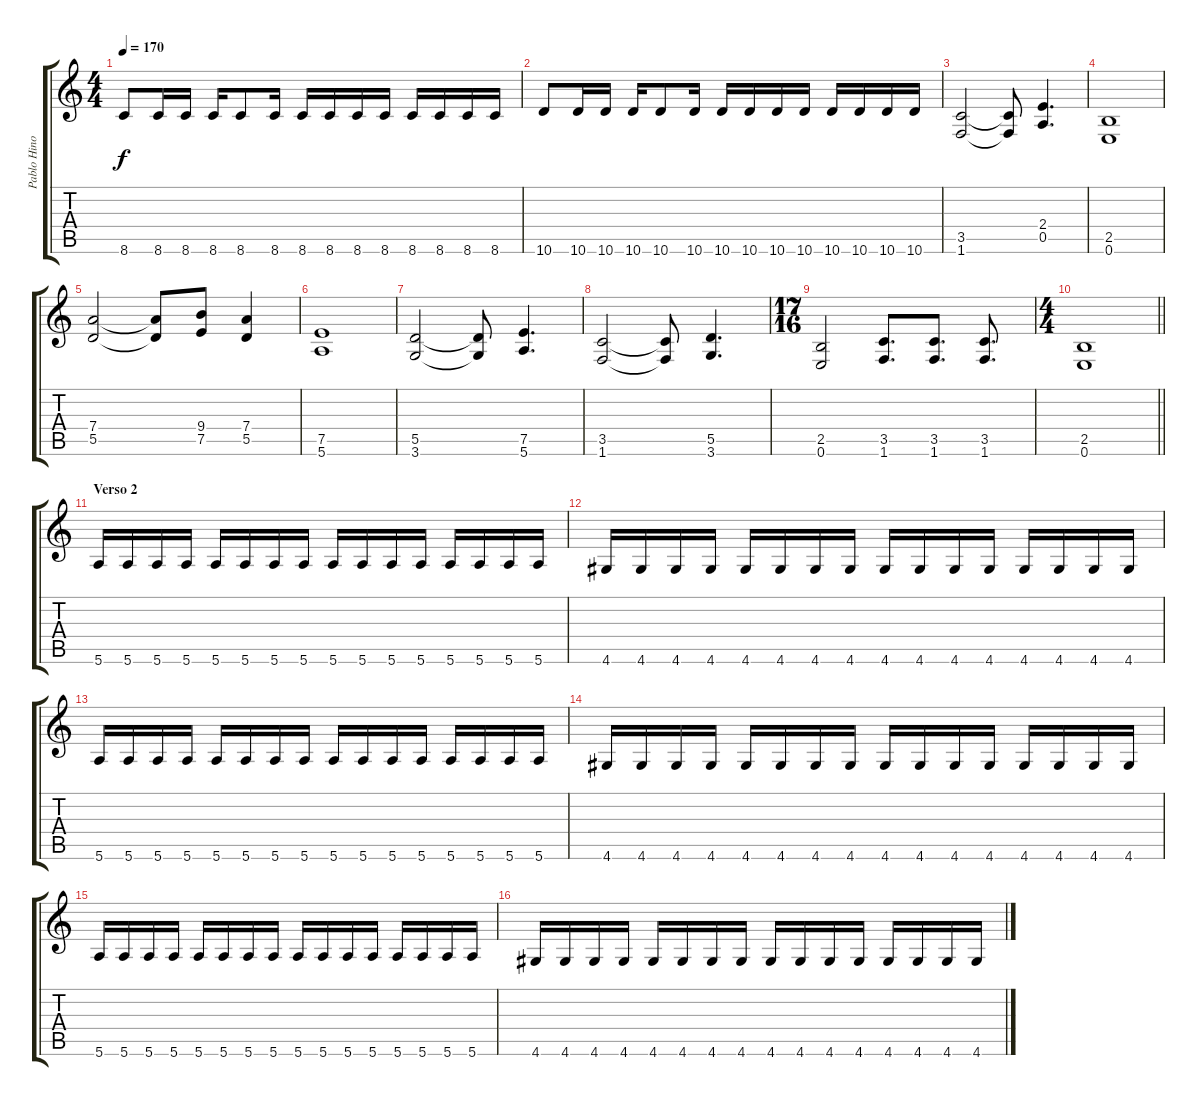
\track ("Pablo Hinojos-Gonzales [Guitar 2]" "Pablo Hino") {instrument overdrivenguitar}
\staff {score tabs}
\tuning (E4 B3 G3 D3 A2 E2) {hide}
\ts (4 4)
\tempo 170
\clef g2
\ks c
8.6.8{dy f} 8.6.16 8.6.16 8.6.16 8.6.8 8.6.16 8.6.16 8.6.16 8.6.16 8.6.16 8.6.16 8.6.16 8.6.16 8.6.16 |
10.6.8 10.6.16 10.6.16 10.6.16 10.6.8 10.6.16 10.6.16 10.6.16 10.6.16 10.6.16 10.6.16 10.6.16 10.6.16 10.6.16 |
(3.5 1.6).2 (3.5{t} 1.6{t}).8 (2.4 0.5).4{d} |
(2.5 0.6).1 |
(7.4 5.5).2 (7.4{t} 5.5{t}).8 (9.4 7.5).8 (7.4 5.5).4 |
(7.5 5.6).1 |
(5.5 3.6).2 (5.5{t} 3.6{t}).8 (7.5 5.6).4{d} |
(3.5 1.6).2 (3.5{t} 1.6{t}).8 (5.5 3.6).4{d} |
\ts (17 16)
(2.5 0.6).2 (3.5 1.6).8{d} (3.5 1.6).8{d} (3.5 1.6).8{d} |
\ts (4 4)
\barLineRight lightlight
(2.5 0.6).1 |
\section ("" "Verso 2")
5.6.16 5.6.16 5.6.16 5.6.16 5.6.16 5.6.16 5.6.16 5.6.16 5.6.16 5.6.16 5.6.16 5.6.16 5.6.16 5.6.16 5.6.16 5.6.16 |
4.6.16 4.6.16 4.6.16 4.6.16 4.6.16 4.6.16 4.6.16 4.6.16 4.6.16 4.6.16 4.6.16 4.6.16 4.6.16 4.6.16 4.6.16 4.6.16 |
5.6.16 5.6.16 5.6.16 5.6.16 5.6.16 5.6.16 5.6.16 5.6.16 5.6.16 5.6.16 5.6.16 5.6.16 5.6.16 5.6.16 5.6.16 5.6.16 |
4.6.16 4.6.16 4.6.16 4.6.16 4.6.16 4.6.16 4.6.16 4.6.16 4.6.16 4.6.16 4.6.16 4.6.16 4.6.16 4.6.16 4.6.16 4.6.16 |
5.6.16 5.6.16 5.6.16 5.6.16 5.6.16 5.6.16 5.6.16 5.6.16 5.6.16 5.6.16 5.6.16 5.6.16 5.6.16 5.6.16 5.6.16 5.6.16 |
4.6.16 4.6.16 4.6.16 4.6.16 4.6.16 4.6.16 4.6.16 4.6.16 4.6.16 4.6.16 4.6.16 4.6.16 4.6.16 4.6.16 4.6.16 4.6.16
